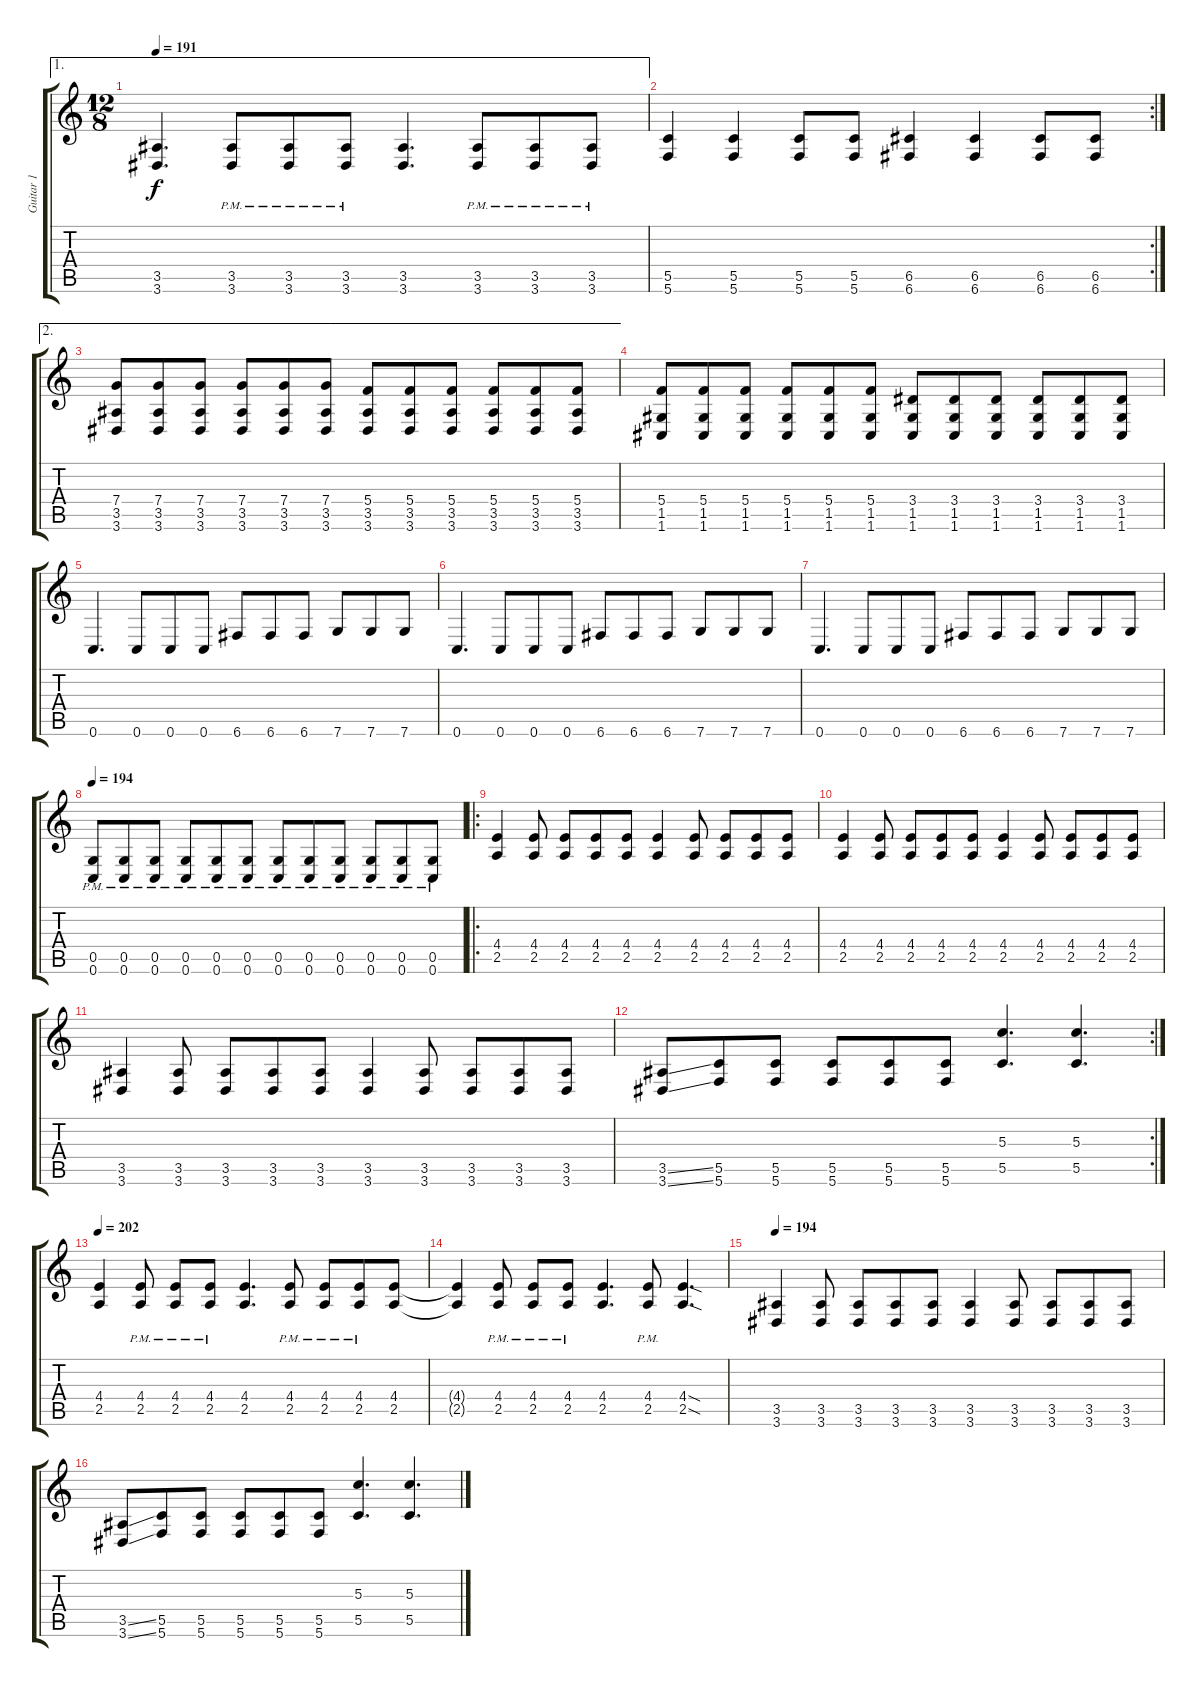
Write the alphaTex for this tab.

\track ("Guitar 1" "Guitar 1") {instrument distortionguitar}
\staff {score tabs}
\tuning (E4 C4 G3 C3 G2 C2) {hide}
\ae 1
\ts (12 8)
\tempo 191
\clef g2
\ks c
(3.5 3.6).4{d dy f} (3.5{pm} 3.6{pm}).8 (3.5{pm} 3.6{pm}).8 (3.5{pm} 3.6{pm}).8 (3.5 3.6).4{d} (3.5{pm} 3.6{pm}).8 (3.5{pm} 3.6{pm}).8 (3.5{pm} 3.6{pm}).8 |
\rc 2
(5.5 5.6).4 (5.5 5.6).4 (5.5 5.6).8 (5.5 5.6).8 (6.5 6.6).4 (6.5 6.6).4 (6.5 6.6).8 (6.5 6.6).8 |
\ae 2
(7.4 3.5 3.6).8 (7.4 3.5 3.6).8 (7.4 3.5 3.6).8 (7.4 3.5 3.6).8 (7.4 3.5 3.6).8 (7.4 3.5 3.6).8 (5.4 3.5 3.6).8 (5.4 3.5 3.6).8 (5.4 3.5 3.6).8 (5.4 3.5 3.6).8 (5.4 3.5 3.6).8 (5.4 3.5 3.6).8 |
(5.4 1.5 1.6).8 (5.4 1.5 1.6).8 (5.4 1.5 1.6).8 (5.4 1.5 1.6).8 (5.4 1.5 1.6).8 (5.4 1.5 1.6).8 (3.4 1.5 1.6).8 (3.4 1.5 1.6).8 (3.4 1.5 1.6).8 (3.4 1.5 1.6).8 (3.4 1.5 1.6).8 (3.4 1.5 1.6).8 |
0.6.4{d} 0.6.8 0.6.8 0.6.8 6.6.8 6.6.8 6.6.8 7.6.8 7.6.8 7.6.8 |
0.6.4{d} 0.6.8 0.6.8 0.6.8 6.6.8 6.6.8 6.6.8 7.6.8 7.6.8 7.6.8 |
0.6.4{d} 0.6.8 0.6.8 0.6.8 6.6.8 6.6.8 6.6.8 7.6.8 7.6.8 7.6.8 |
\tempo 194
(0.5{pm} 0.6{pm}).8 (0.5{pm} 0.6{pm}).8 (0.5{pm} 0.6{pm}).8 (0.5{pm} 0.6{pm}).8 (0.5{pm} 0.6{pm}).8 (0.5{pm} 0.6{pm}).8 (0.5{pm} 0.6{pm}).8 (0.5{pm} 0.6{pm}).8 (0.5{pm} 0.6{pm}).8 (0.5{pm} 0.6{pm}).8 (0.5{pm} 0.6{pm}).8 (0.5{pm} 0.6{pm}).8 |
\ro
(4.4 2.5).4 (4.4 2.5).8 (4.4 2.5).8 (4.4 2.5).8 (4.4 2.5).8 (4.4 2.5).4 (4.4 2.5).8 (4.4 2.5).8 (4.4 2.5).8 (4.4 2.5).8 |
(4.4 2.5).4 (4.4 2.5).8 (4.4 2.5).8 (4.4 2.5).8 (4.4 2.5).8 (4.4 2.5).4 (4.4 2.5).8 (4.4 2.5).8 (4.4 2.5).8 (4.4 2.5).8 |
(3.5 3.6).4 (3.5 3.6).8 (3.5 3.6).8 (3.5 3.6).8 (3.5 3.6).8 (3.5 3.6).4 (3.5 3.6).8 (3.5 3.6).8 (3.5 3.6).8 (3.5 3.6).8 |
\rc 2
(3.5{ss} 3.6{ss}).8 (5.5 5.6).8 (5.5 5.6).8 (5.5 5.6).8 (5.5 5.6).8 (5.5 5.6).8 (5.3 5.5).4{d} (5.3 5.5).4{d} |
\tempo 202
(4.4 2.5).4 (4.4{pm} 2.5{pm}).8 (4.4{pm} 2.5{pm}).8 (4.4{pm} 2.5{pm}).8 (4.4 2.5).4{d} (4.4{pm} 2.5{pm}).8 (4.4{pm} 2.5{pm}).8 (4.4{pm} 2.5{pm}).8 (4.4 2.5).8 |
(4.4{t} 2.5{t}).4 (4.4{pm} 2.5{pm}).8 (4.4{pm} 2.5{pm}).8 (4.4{pm} 2.5{pm}).8 (4.4 2.5).4{d} (4.4{pm} 2.5{pm}).8 (4.4{sod} 2.5{sod}).4{d} |
\tempo 194
(3.5 3.6).4 (3.5 3.6).8 (3.5 3.6).8 (3.5 3.6).8 (3.5 3.6).8 (3.5 3.6).4 (3.5 3.6).8 (3.5 3.6).8 (3.5 3.6).8 (3.5 3.6).8 |
(3.5{ss} 3.6{ss}).8 (5.5 5.6).8 (5.5 5.6).8 (5.5 5.6).8 (5.5 5.6).8 (5.5 5.6).8 (5.3 5.5).4{d} (5.3 5.5).4{d}
